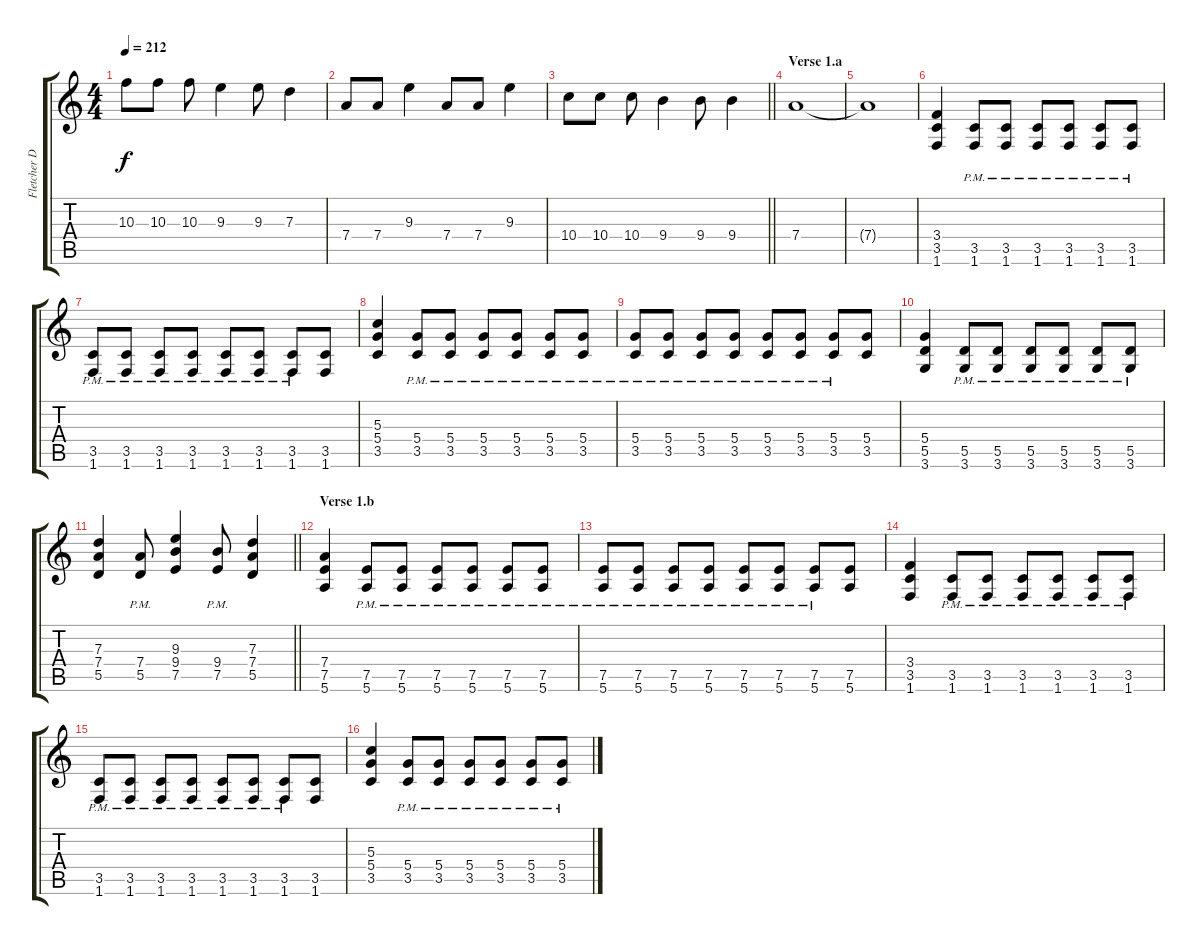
\track ("Fletcher Dragge - Guitar Lead" "Fletcher D") {instrument overdrivenguitar}
\staff {score tabs}
\tuning (E4 B3 G3 D3 A2 E2) {hide}
\ts (4 4)
\tempo 212
\clef g2
\ks c
10.3.8{dy f} 10.3.8 10.3.8 9.3.4 9.3.8 7.3.4 |
7.4.8 7.4.8 9.3.4 7.4.8 7.4.8 9.3.4 |
\barLineRight lightlight
10.4.8 10.4.8 10.4.8 9.4.4 9.4.8 9.4.4 |
\section ("" "Verse 1.a")
7.4.1 |
7.4{t}.1 |
(3.4 3.5 1.6).4 (3.5{pm} 1.6{pm}).8 (3.5{pm} 1.6{pm}).8 (3.5{pm} 1.6{pm}).8 (3.5{pm} 1.6{pm}).8 (3.5{pm} 1.6{pm}).8 (3.5{pm} 1.6{pm}).8 |
(3.5{pm} 1.6{pm}).8 (3.5{pm} 1.6{pm}).8 (3.5{pm} 1.6{pm}).8 (3.5{pm} 1.6{pm}).8 (3.5{pm} 1.6{pm}).8 (3.5{pm} 1.6{pm}).8 (3.5{pm} 1.6{pm}).8 (3.5 1.6).8 |
(5.3 5.4 3.5).4 (5.4{pm} 3.5{pm}).8 (5.4{pm} 3.5{pm}).8 (5.4{pm} 3.5{pm}).8 (5.4{pm} 3.5{pm}).8 (5.4{pm} 3.5{pm}).8 (5.4{pm} 3.5{pm}).8 |
(5.4{pm} 3.5{pm}).8 (5.4{pm} 3.5{pm}).8 (5.4{pm} 3.5{pm}).8 (5.4{pm} 3.5{pm}).8 (5.4{pm} 3.5{pm}).8 (5.4{pm} 3.5{pm}).8 (5.4{pm} 3.5{pm}).8 (5.4 3.5).8 |
(5.4 5.5 3.6).4 (5.5{pm} 3.6{pm}).8 (5.5{pm} 3.6{pm}).8 (5.5{pm} 3.6{pm}).8 (5.5{pm} 3.6{pm}).8 (5.5{pm} 3.6{pm}).8 (5.5{pm} 3.6{pm}).8 |
\barLineRight lightlight
(7.3 7.4 5.5).4 (7.4{pm} 5.5{pm}).8 (9.3 9.4 7.5).4 (9.4{pm} 7.5{pm}).8 (7.3 7.4 5.5).4 |
\section ("" "Verse 1.b")
(7.4 7.5 5.6).4 (7.5{pm} 5.6{pm}).8 (7.5{pm} 5.6{pm}).8 (7.5{pm} 5.6{pm}).8 (7.5{pm} 5.6{pm}).8 (7.5{pm} 5.6{pm}).8 (7.5{pm} 5.6{pm}).8 |
(7.5{pm} 5.6{pm}).8 (7.5{pm} 5.6{pm}).8 (7.5{pm} 5.6{pm}).8 (7.5{pm} 5.6{pm}).8 (7.5{pm} 5.6{pm}).8 (7.5{pm} 5.6{pm}).8 (7.5{pm} 5.6{pm}).8 (7.5 5.6).8 |
(3.4 3.5 1.6).4 (3.5{pm} 1.6{pm}).8 (3.5{pm} 1.6{pm}).8 (3.5{pm} 1.6{pm}).8 (3.5{pm} 1.6{pm}).8 (3.5{pm} 1.6{pm}).8 (3.5{pm} 1.6{pm}).8 |
(3.5{pm} 1.6{pm}).8 (3.5{pm} 1.6{pm}).8 (3.5{pm} 1.6{pm}).8 (3.5{pm} 1.6{pm}).8 (3.5{pm} 1.6{pm}).8 (3.5{pm} 1.6{pm}).8 (3.5{pm} 1.6{pm}).8 (3.5 1.6).8 |
(5.3 5.4 3.5).4 (5.4{pm} 3.5{pm}).8 (5.4{pm} 3.5{pm}).8 (5.4{pm} 3.5{pm}).8 (5.4{pm} 3.5{pm}).8 (5.4{pm} 3.5{pm}).8 (5.4{pm} 3.5{pm}).8
